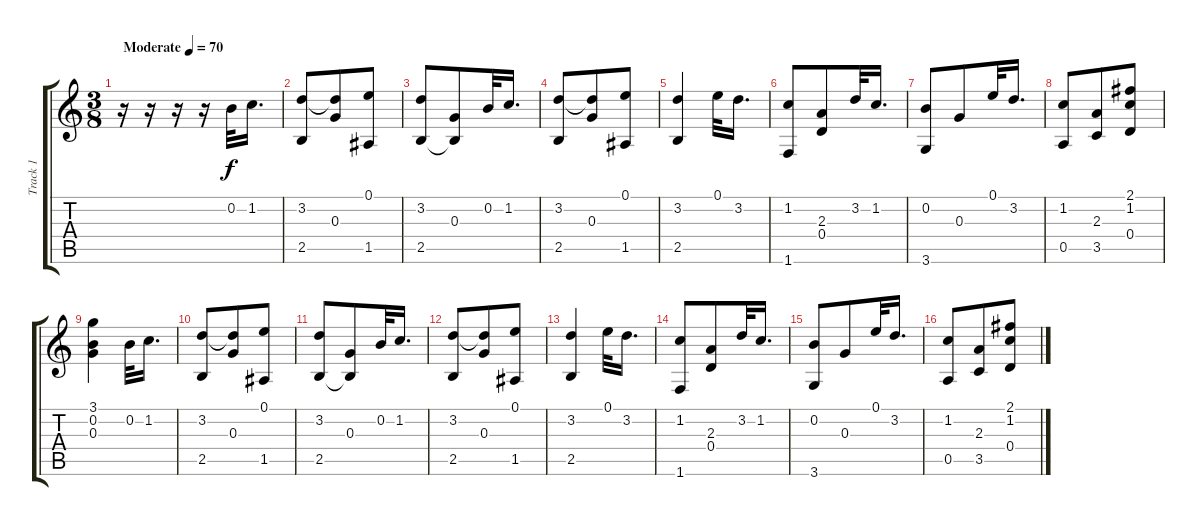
\track ("Track 1" "Track 1") {instrument acousticguitarnylon}
\staff {score tabs}
\tuning (E4 B3 G3 D3 A2 E2) {hide}
\ts (3 8)
\tempo (70 "Moderate")
\clef g2
\ks c
r.16{dy f instrument acousticguitarnylon} r.16 r.16 r.16 0.2.32 1.2.16{d} |
(3.2 2.5).8 (3.2{t} 0.3).8 (0.1 1.5).8 |
(3.2 2.5).8 (0.3 2.5{t}).8 0.2.32 1.2.16{d} |
(3.2 2.5).8 (3.2{t} 0.3).8 (0.1 1.5).8 |
(3.2 2.5).4 0.1.32 3.2.16{d} |
(1.2 1.6).8 (2.3 0.4).8 3.2.32 1.2.16{d} |
(0.2 3.6).8 0.3.8 0.1.32 3.2.16{d} |
(1.2 0.5).8 (2.3 3.5).8 (2.1 1.2 0.4).8 |
(3.1 0.2 0.3).4 0.2.32 1.2.16{d} |
(3.2 2.5).8 (3.2{t} 0.3).8 (0.1 1.5).8 |
(3.2 2.5).8 (0.3 2.5{t}).8 0.2.32 1.2.16{d} |
(3.2 2.5).8 (3.2{t} 0.3).8 (0.1 1.5).8 |
(3.2 2.5).4 0.1.32 3.2.16{d} |
(1.2 1.6).8 (2.3 0.4).8 3.2.32 1.2.16{d} |
(0.2 3.6).8 0.3.8 0.1.32 3.2.16{d} |
(1.2 0.5).8 (2.3 3.5).8 (2.1 1.2 0.4).8
